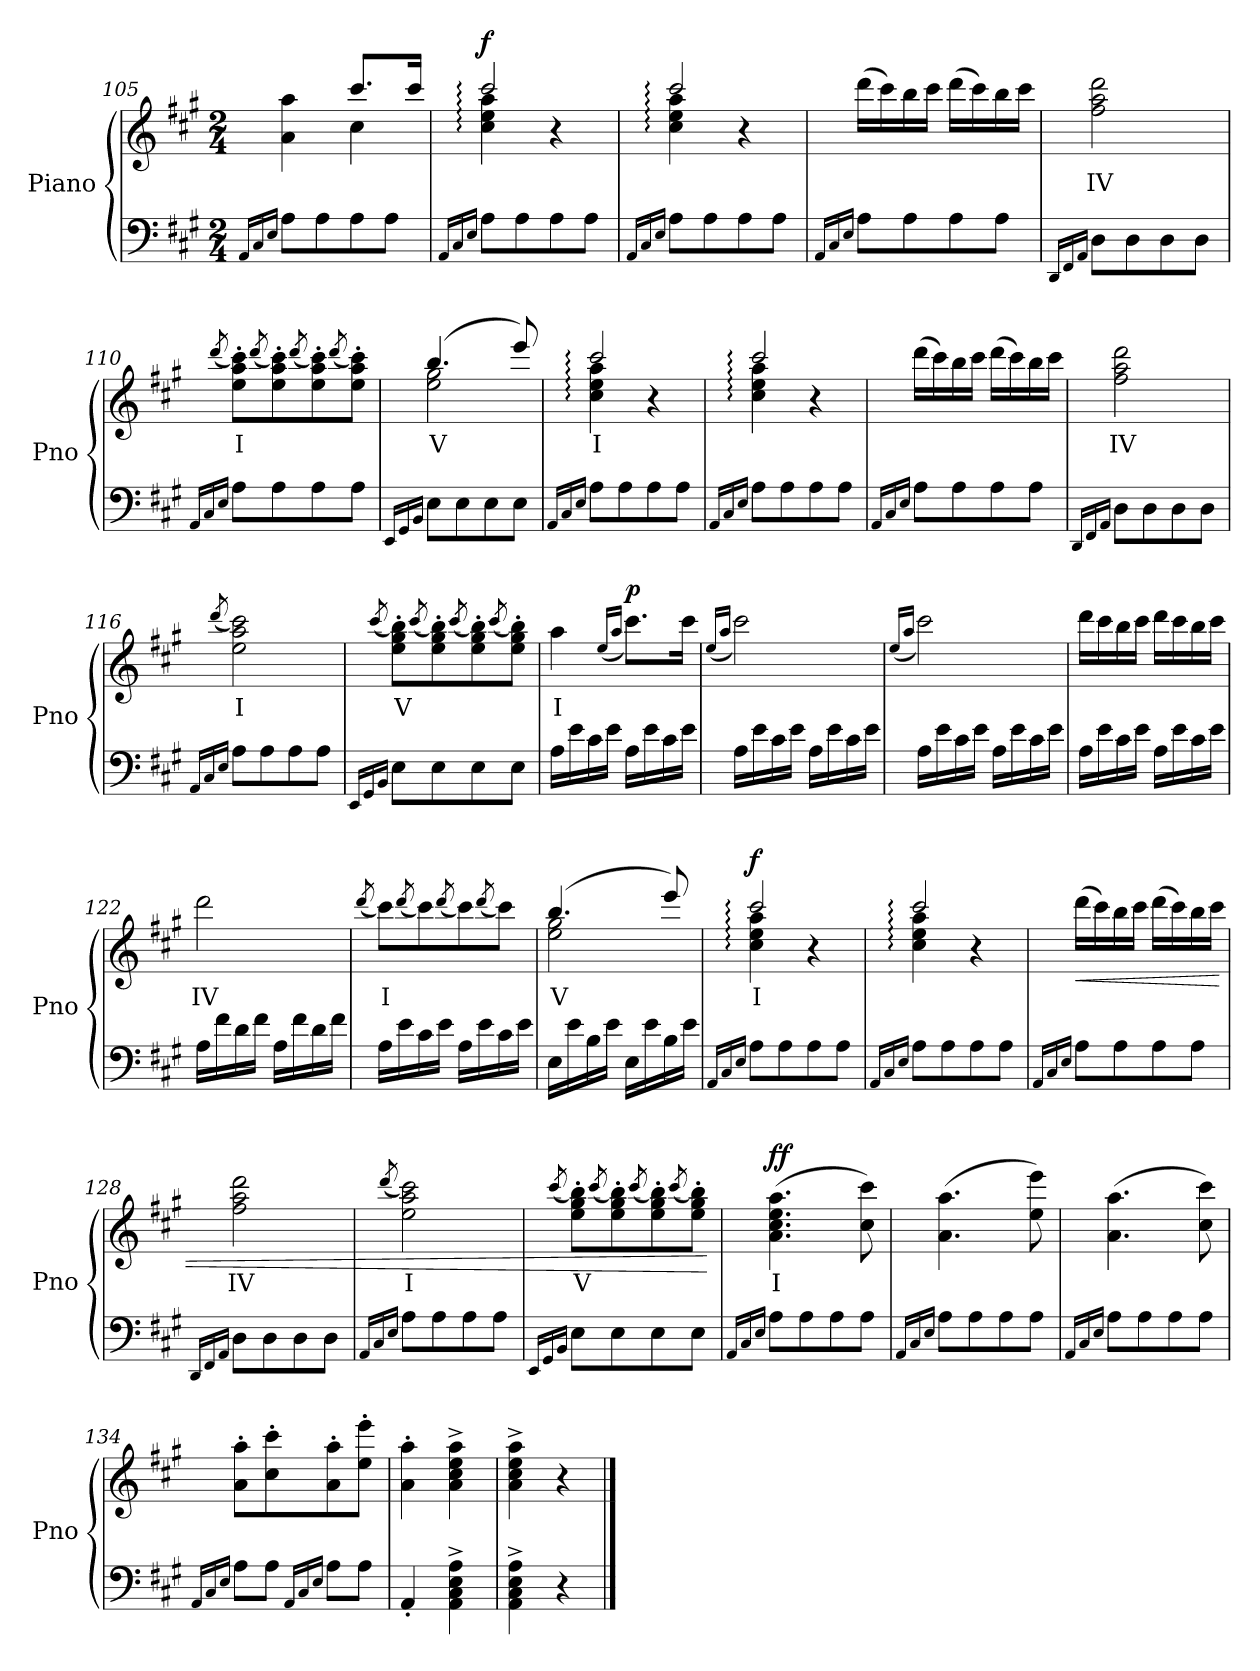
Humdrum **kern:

**kern	**kern	**text	**dynam
*part1	*part1	*part1	*part1
*staff2	*staff1	*staff1	*staff1/2
*I"Piano	*	*	*
*I'Pno	*	*	*
*clefF4	*clefG2	*	*
*k[f#c#g#]	*k[f#c#g#]	*	*
*M2/4	*M2/4	*	*
=105	=105	=105	=105
16qAA/LL	.	.	.
16qC#/	.	.	.
16qE/JJ	.	.	.
*	*^	*	*
8A\L	4a\ 4aa\	4ryy	.	.
8A\	.	.	.	.
8A\	4cc#\	8.ccc#/L	.	.
8A\J	.	.	.	.
.	.	16ccc#/Jk	.	.
*	*v	*v	*	*
=106	=106	=106	=106
16qAA/LL	.	.	.
16qC#/	.	.	.
16qE/JJ	.	.	.
*	*^	*	*
*	*	*^	*	*
!	!	!	!	!	!LO:DY:b
8A\L	2ccc#:/	4cc#\ 4ee\ 4aa\	4cc#yy: 4eeyy: 4aayy: [4ccc#yy:	.	f
8A\	.	.	.	.	.
8A\	.	4r	4ccc#yy]	.	.
8A\J	.	.	.	.	.
=107	=107	=107	=107	=107	=107
16qAA/LL	.	.	.	.	.
16qC#/	.	.	.	.	.
16qE/JJ	.	.	.	.	.
8A\L	2ccc#:/	4cc#\ 4ee\ 4aa\	4cc#yy: 4eeyy: 4aayy: [4ccc#yy:	.	.
8A\	.	.	.	.	.
8A\	.	4r	4ccc#yy]	.	.
8A\J	.	.	.	.	.
*	*v	*v	*v	*	*
!!LO:LB:g=z
=108	=108	=108	=108
16qAA/LL	.	.	.
16qC#/	.	.	.
16qE/JJ	.	.	.
8A\L	(>16ddd\LL	.	.
.	16ccc#\)	.	.
8A\	16bb\	.	.
.	16ccc#\JJ	.	.
8A\	(>16ddd\LL	.	.
.	16ccc#\)	.	.
8A\J	16bb\	.	.
.	16ccc#\JJ	.	.
=109	=109	=109	=109
16qDD/LL	.	.	.
16qFF#/	.	.	.
16qAA/JJ	.	.	.
!	!	!LO:LY:b	!
8D\L	2ff#\ 2aa\ 2ddd\	IV	.
8D\	.	.	.
8D\	.	.	.
8D\J	.	.	.
=110	=110	=110	=110
16qAA/LL	.	.	.
16qC#/	.	.	.
16qE/JJ	(<8qddd/	.	.
!	!	!LO:LY:b	!
8A\L	8ee\' 8aa\' 8ccc#\'L)	I	.
.	(<8qddd/	.	.
8A\	8ee\' 8aa\' 8ccc#\')	.	.
.	(<8qddd/	.	.
8A\	8ee\' 8aa\' 8ccc#\')	.	.
.	(<8qddd/	.	.
8A\J	8ee\' 8aa\' 8ccc#\'J)	.	.
=111	=111	=111	=111
16qEE/LL	.	.	.
16qGG#/	.	.	.
16qBB/JJ	.	.	.
*	*^	*	*
!	!	!	!LO:LY:b	!
8E\L	(>4.bb/	2ee\ 2gg#\	V	.
8E\	.	.	.	.
8E\	.	.	.	.
8E\J	8eee/)	.	.	.
*	*v	*v	*	*
!!LO:LB:g=z
=112	=112	=112	=112
16qAA/LL	.	.	.
16qC#/	.	.	.
16qE/JJ	.	.	.
*	*^	*	*
!	!	!	!LO:LY:b	!
*	*	*^	*	*
8A\L	2ccc#:/	4cc#\ 4ee\ 4aa\	4cc#yy: 4eeyy: 4aayy: [4ccc#yy:	I	.
8A\	.	.	.	.	.
8A\	.	4r	4ccc#yy]	.	.
8A\J	.	.	.	.	.
=113	=113	=113	=113	=113	=113
16qAA/LL	.	.	.	.	.
16qC#/	.	.	.	.	.
16qE/JJ	.	.	.	.	.
8A\L	2ccc#:/	4cc#\ 4ee\ 4aa\	4cc#yy: 4eeyy: 4aayy: [4ccc#yy:	.	.
8A\	.	.	.	.	.
8A\	.	4r	4ccc#yy]	.	.
8A\J	.	.	.	.	.
*	*v	*v	*v	*	*
=114	=114	=114	=114
16qAA/LL	.	.	.
16qC#/	.	.	.
16qE/JJ	.	.	.
8A\L	(>16ddd\LL	.	.
.	16ccc#\)	.	.
8A\	16bb\	.	.
.	16ccc#\JJ	.	.
8A\	(>16ddd\LL	.	.
.	16ccc#\)	.	.
8A\J	16bb\	.	.
.	16ccc#\JJ	.	.
=115	=115	=115	=115
16qDD/LL	.	.	.
16qFF#/	.	.	.
16qAA/JJ	.	.	.
!	!	!LO:LY:b	!
8D\L	2ff#\ 2aa\ 2ddd\	IV	.
8D\	.	.	.
8D\	.	.	.
8D\J	.	.	.
!!LO:PB:g=z
=116	=116	=116	=116
16qAA/LL	.	.	.
16qC#/	.	.	.
16qE/JJ	(<8qddd/	.	.
!	!	!LO:LY:b	!
8A\L	2ee\ 2aa\ 2ccc#\)	I	.
8A\	.	.	.
8A\	.	.	.
8A\J	.	.	.
=117	=117	=117	=117
16qEE/LL	.	.	.
16qGG#/	.	.	.
16qBB/JJ	(<8qccc#/	.	.
!	!	!LO:LY:b	!
8E\L	8ee\' 8gg#\' 8bb\'L)	V	.
.	(<8qccc#/	.	.
8E\	8ee\' 8gg#\' 8bb\')	.	.
.	(<8qccc#/	.	.
8E\	8ee\' 8gg#\' 8bb\')	.	.
.	(<8qccc#/	.	.
8E\J	8ee\' 8gg#\' 8bb\'J)	.	.
=118	=118	=118	=118
!	!	!LO:LY:b	!
16A\LL	4aa\	I	.
16e\	.	.	.
16c#\	.	.	.
16e\JJ	.	.	.
.	(<16qee/LL	.	.
.	16qaa/JJ	.	.
!	!	!	!LO:DY:b
16A\LL	8.ccc#\L)	.	p
16e\	.	.	.
16c#\	.	.	.
16e\JJ	16ccc#\Jk	.	.
=119	=119	=119	=119
.	(<16qee/LL	.	.
.	16qaa/JJ	.	.
16A\LL	2ccc#\)	.	.
16e\	.	.	.
16c#\	.	.	.
16e\JJ	.	.	.
16A\LL	.	.	.
16e\	.	.	.
16c#\	.	.	.
16e\JJ	.	.	.
!!LO:LB:g=z
=120	=120	=120	=120
.	(<16qee/LL	.	.
.	16qaa/JJ	.	.
16A\LL	2ccc#\)	.	.
16e\	.	.	.
16c#\	.	.	.
16e\JJ	.	.	.
16A\LL	.	.	.
16e\	.	.	.
16c#\	.	.	.
16e\JJ	.	.	.
=121	=121	=121	=121
16A\LL	16ddd\LL	.	.
16e\	16ccc#\	.	.
16c#\	16bb\	.	.
16e\JJ	16ccc#\JJ	.	.
16A\LL	16ddd\LL	.	.
16e\	16ccc#\	.	.
16c#\	16bb\	.	.
16e\JJ	16ccc#\JJ	.	.
=122	=122	=122	=122
!	!	!LO:LY:b	!
16A\LL	2ddd\	IV	.
16f#\	.	.	.
16d\	.	.	.
16f#\JJ	.	.	.
16A\LL	.	.	.
16f#\	.	.	.
16d\	.	.	.
16f#\JJ	.	.	.
=123	=123	=123	=123
.	(<8qddd/	.	.
!	!	!LO:LY:b	!
16A\LL	8ccc#\L)	I	.
16e\	.	.	.
.	(<8qddd/	.	.
16c#\	8ccc#\)	.	.
16e\JJ	.	.	.
.	(<8qddd/	.	.
16A\LL	8ccc#\)	.	.
16e\	.	.	.
.	(<8qddd/	.	.
16c#\	8ccc#\J)	.	.
16e\JJ	.	.	.
!!LO:LB:g=z
=124	=124	=124	=124
*	*^	*	*
!	!	!	!LO:LY:b	!
16E\LL	(>4.bb/	2ee\ 2gg#\	V	.
16e\	.	.	.	.
16B\	.	.	.	.
16e\JJ	.	.	.	.
16E\LL	.	.	.	.
16e\	.	.	.	.
16B\	8eee/)	.	.	.
16e\JJ	.	.	.	.
*	*v	*v	*	*
=125	=125	=125	=125
16qAA/LL	.	.	.
16qC#/	.	.	.
16qE/JJ	.	.	.
*	*^	*	*
!	!	!	!LO:LY:b	!LO:DY:b
*	*	*^	*	*
8A\L	2ccc#:/	4cc#\ 4ee\ 4aa\	4cc#yy: 4eeyy: 4aayy: [4ccc#yy:	I	f
8A\	.	.	.	.	.
8A\	.	4r	4ccc#yy]	.	.
8A\J	.	.	.	.	.
=126	=126	=126	=126	=126	=126
16qAA/LL	.	.	.	.	.
16qC#/	.	.	.	.	.
16qE/JJ	.	.	.	.	.
8A\L	2ccc#:/	4cc#\ 4ee\ 4aa\	4cc#yy: 4eeyy: 4aayy: [4ccc#yy:	.	.
8A\	.	.	.	.	.
8A\	.	4r	4ccc#yy]	.	.
8A\J	.	.	.	.	.
*	*v	*v	*v	*	*
=127	=127	=127	=127
16qAA/LL	.	.	.
16qC#/	.	.	.
16qE/JJ	.	.	.
!	!	!	!LO:HP:b
8A\L	(>16ddd\LL	.	<
.	16ccc#\)	.	.
8A\	16bb\	.	.
.	16ccc#\JJ	.	.
8A\	(>16ddd\LL	.	.
.	16ccc#\)	.	.
8A\J	16bb\	.	.
.	16ccc#\JJ	.	.
!!LO:LB:g=z
=128	=128	=128	=128
16qDD/LL	.	.	.
16qFF#/	.	.	.
16qAA/JJ	.	.	.
!	!	!LO:LY:b	!
8D\L	2ff#\ 2aa\ 2ddd\	IV	.
8D\	.	.	.
8D\	.	.	.
8D\J	.	.	.
=129	=129	=129	=129
16qAA/LL	.	.	.
16qC#/	.	.	.
16qE/JJ	(<8qddd/	.	.
!	!	!LO:LY:b	!
8A\L	2ee\ 2aa\ 2ccc#\)	I	.
8A\	.	.	.
8A\	.	.	.
8A\J	.	.	.
=130	=130	=130	=130
16qEE/LL	.	.	.
16qGG#/	.	.	.
16qBB/JJ	(<8qccc#/	.	.
!	!	!LO:LY:b	!
8E\L	8ee\' 8gg#\' 8bb\'L)	V	.
.	(<8qccc#/	.	.
8E\	8ee\' 8gg#\' 8bb\')	.	.
.	(<8qccc#/	.	.
8E\	8ee\' 8gg#\' 8bb\')	.	.
.	(<8qccc#/	.	.
8E\J	8ee\' 8gg#\' 8bb\'J)	.	.
.	.	.	[
=131	=131	=131	=131
16qAA/LL	.	.	.
16qC#/	.	.	.
16qE/JJ	.	.	.
!	!	!LO:LY:b	!LO:DY:b
8A\L	(>4.a\ 4.cc#\ 4.ee\ 4.aa\	I	ff
8A\	.	.	.
8A\	.	.	.
8A\J	8cc#\ 8ccc#\)	.	.
=132	=132	=132	=132
16qAA/LL	.	.	.
16qC#/	.	.	.
16qE/JJ	.	.	.
8A\L	(>4.a\ 4.aa\	.	.
8A\	.	.	.
8A\	.	.	.
8A\J	8ee\ 8eee\)	.	.
!!LO:LB:g=z
=133	=133	=133	=133
16qAA/LL	.	.	.
16qC#/	.	.	.
16qE/JJ	.	.	.
8A\L	(>4.a\ 4.aa\	.	.
8A\	.	.	.
8A\	.	.	.
8A\J	8cc#\ 8ccc#\)	.	.
=134	=134	=134	=134
16qAA/LL	.	.	.
16qC#/	.	.	.
16qE/JJ	.	.	.
8A\L	8a\' 8aa\'L	.	.
8A\J	8cc#\' 8ccc#\'	.	.
16qAA/LL	.	.	.
16qC#/	.	.	.
16qE/JJ	.	.	.
8A\L	8a\' 8aa\'	.	.
8A\J	8ee\' 8eee\'J	.	.
=135	=135	=135	=135
4AA'/	4a\' 4aa\'	.	.
4AA\^ 4C#\^ 4E\^ 4A\^	4a\^ 4cc#\^ 4ee\^ 4aa\^	.	.
=136	=136	=136	=136
4AA\^ 4C#\^ 4E\^ 4A\^	4a\^ 4cc#\^ 4ee\^ 4aa\^	.	.
4r	4r	.	.
==	==	==	==
*-	*-	*-	*-
